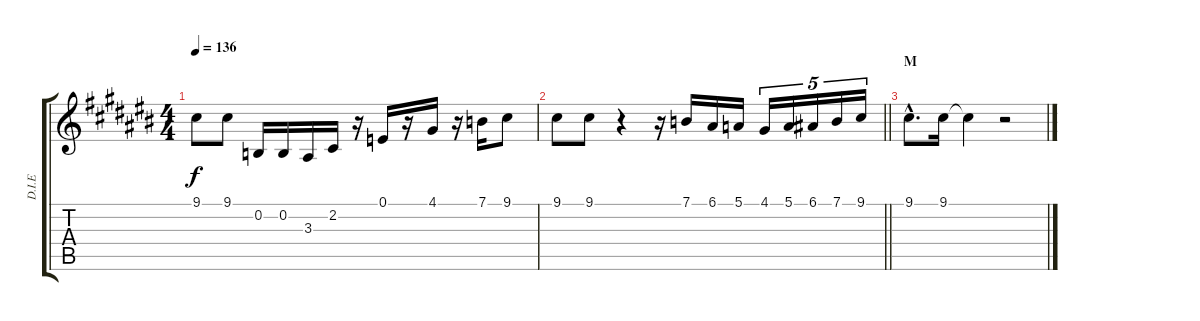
\track ("D.I.E" "D.I.E") {instrument brasssection}
\staff {score tabs}
\tuning (E4 B3 G3 D3 A2 E2) {hide}
\ts (4 4)
\tempo 136
\clef g2
\ks c#
9.1.8{dy f} 9.1.8 0.2.16 0.2.16 3.3.16 2.2.16 r.16 0.1.16 r.16 4.1.16 r.16 7.1.16 9.1.8 |
\barLineRight lightlight
9.1.8 9.1.8 r.4 r.16 7.1.16 6.1.16 5.1.16 4.1.16{tu (5 4)} 5.1.16{tu (5 4)} 6.1.16{tu (5 4)} 7.1.16{tu (5 4)} 9.1.16{tu (5 4)} |
\section ("" "M")
9.1{hac}.8{d} 9.1.16 9.1{t}.4 r.2
